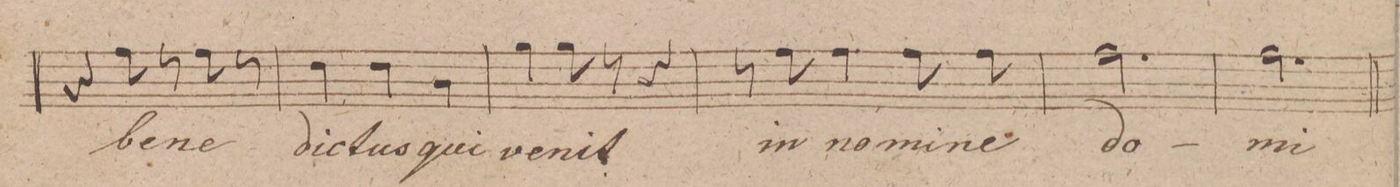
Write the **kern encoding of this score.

**kern	**text	**dynam
*I"Tenore.	*	*
*clefC4	*	*
*k[f#c#g#]	*	*
*M3/4	*	*
4r	.	.
8e\	be-	.
8r	.	.
8e\	-ne-	.
8r	.	.
=95	=95	=95
4c#\	-dic-	.
4c#\	-tus	.
4A\	qui	.
=96	=96	=96
4f#\	ve-	.
8f#\	-nit	.
8r	.	.
4r	.	.
=97	=97	=97
8r	.	.
8e\	in	.
4e\	no-	.
8e\	-mi-	.
8e\	-ne	.
=98	=98	=98
2.e\	do-	.
=99	=99	=99
2.e\	-mi-	.
=100	=100	=100
*-	*-	*-
